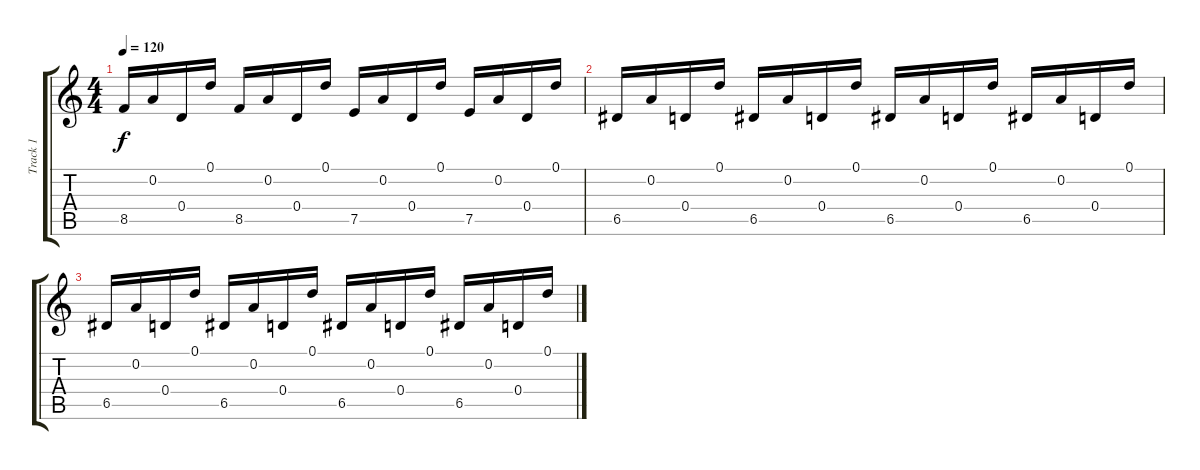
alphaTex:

\track ("Track 1" "Track 1") {instrument acousticguitarsteel}
\staff {score tabs}
\tuning (D4 A3 Gb3 D3 A2 D2) {hide}
\ts (4 4)
\tempo 120
\clef g2
\ks c
8.5.16{dy f} 0.2.16 0.4.16 0.1.16 8.5.16 0.2.16 0.4.16 0.1.16 7.5.16 0.2.16 0.4.16 0.1.16 7.5.16 0.2.16 0.4.16 0.1.16 |
6.5.16 0.2.16 0.4.16 0.1.16 6.5.16 0.2.16 0.4.16 0.1.16 6.5.16 0.2.16 0.4.16 0.1.16 6.5.16 0.2.16 0.4.16 0.1.16 |
6.5.16 0.2.16 0.4.16 0.1.16 6.5.16 0.2.16 0.4.16 0.1.16 6.5.16 0.2.16 0.4.16 0.1.16 6.5.16 0.2.16 0.4.16 0.1.16
